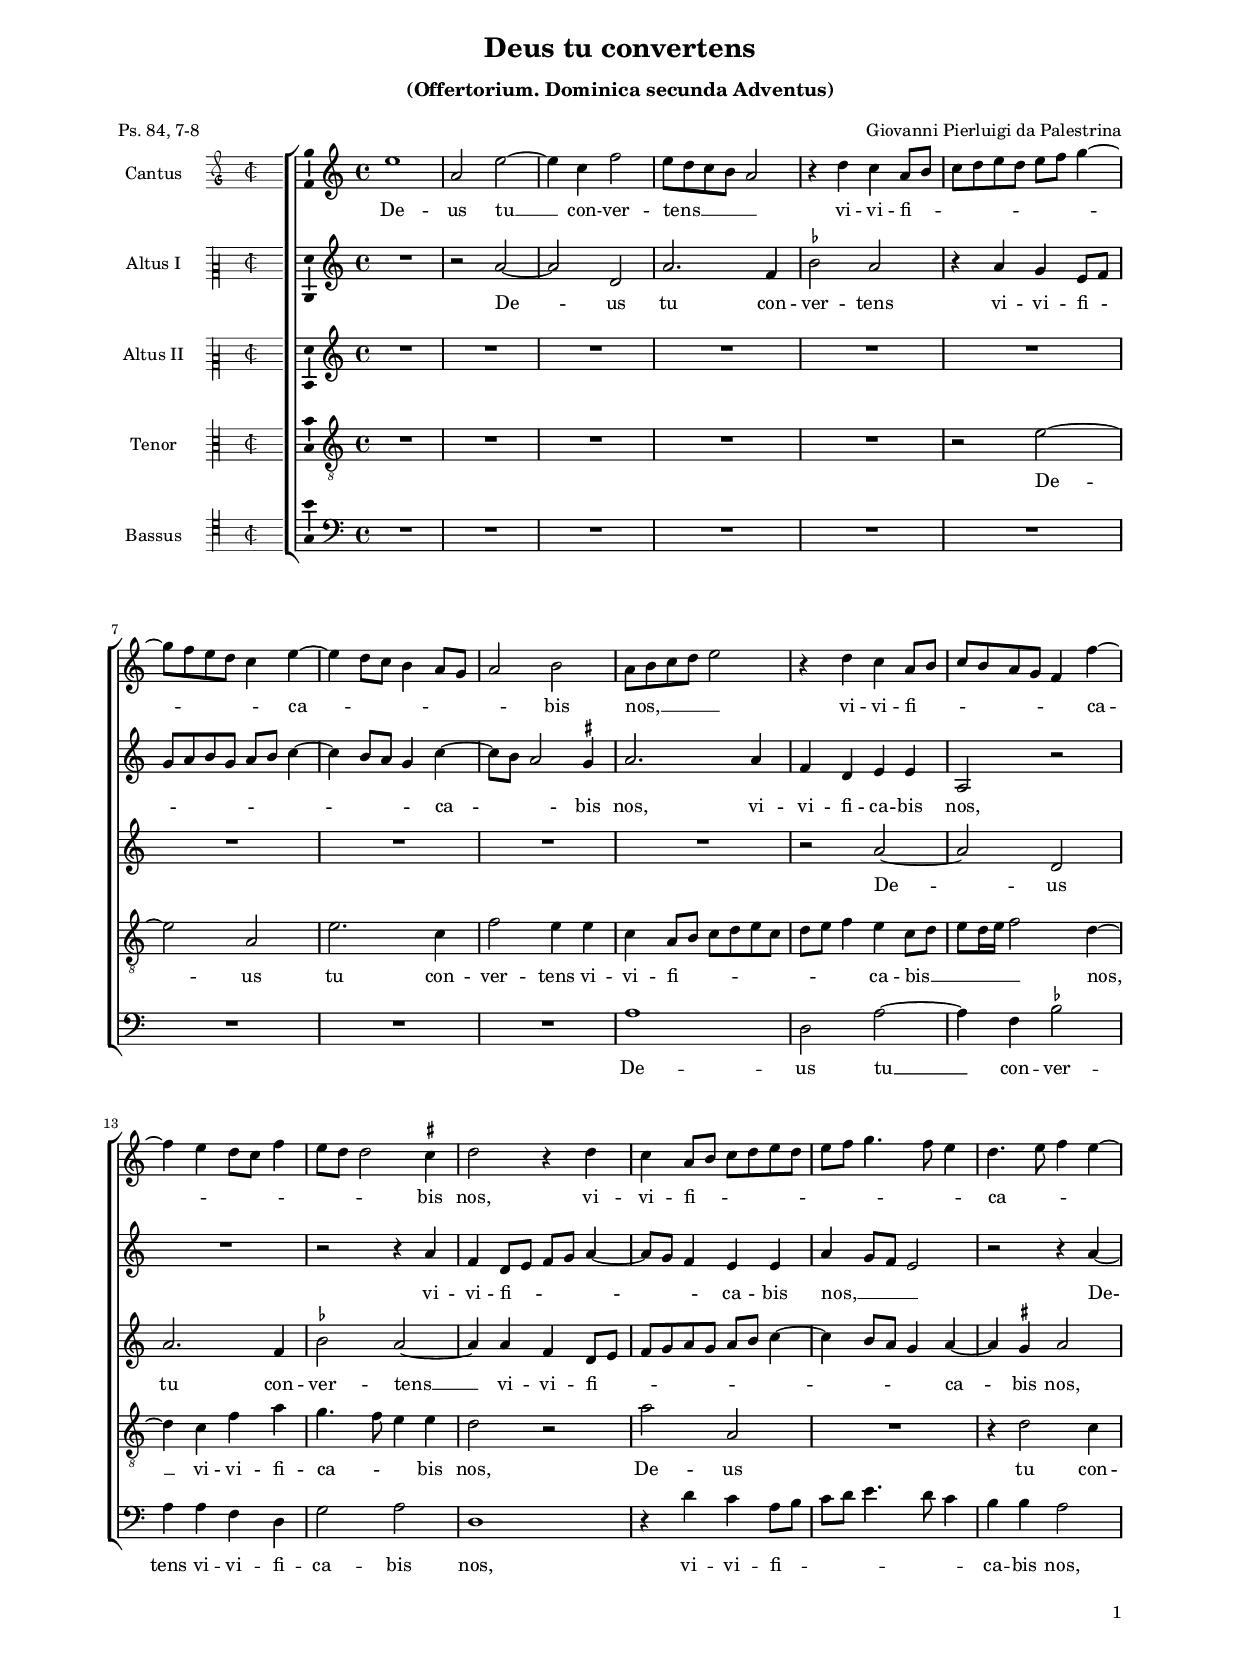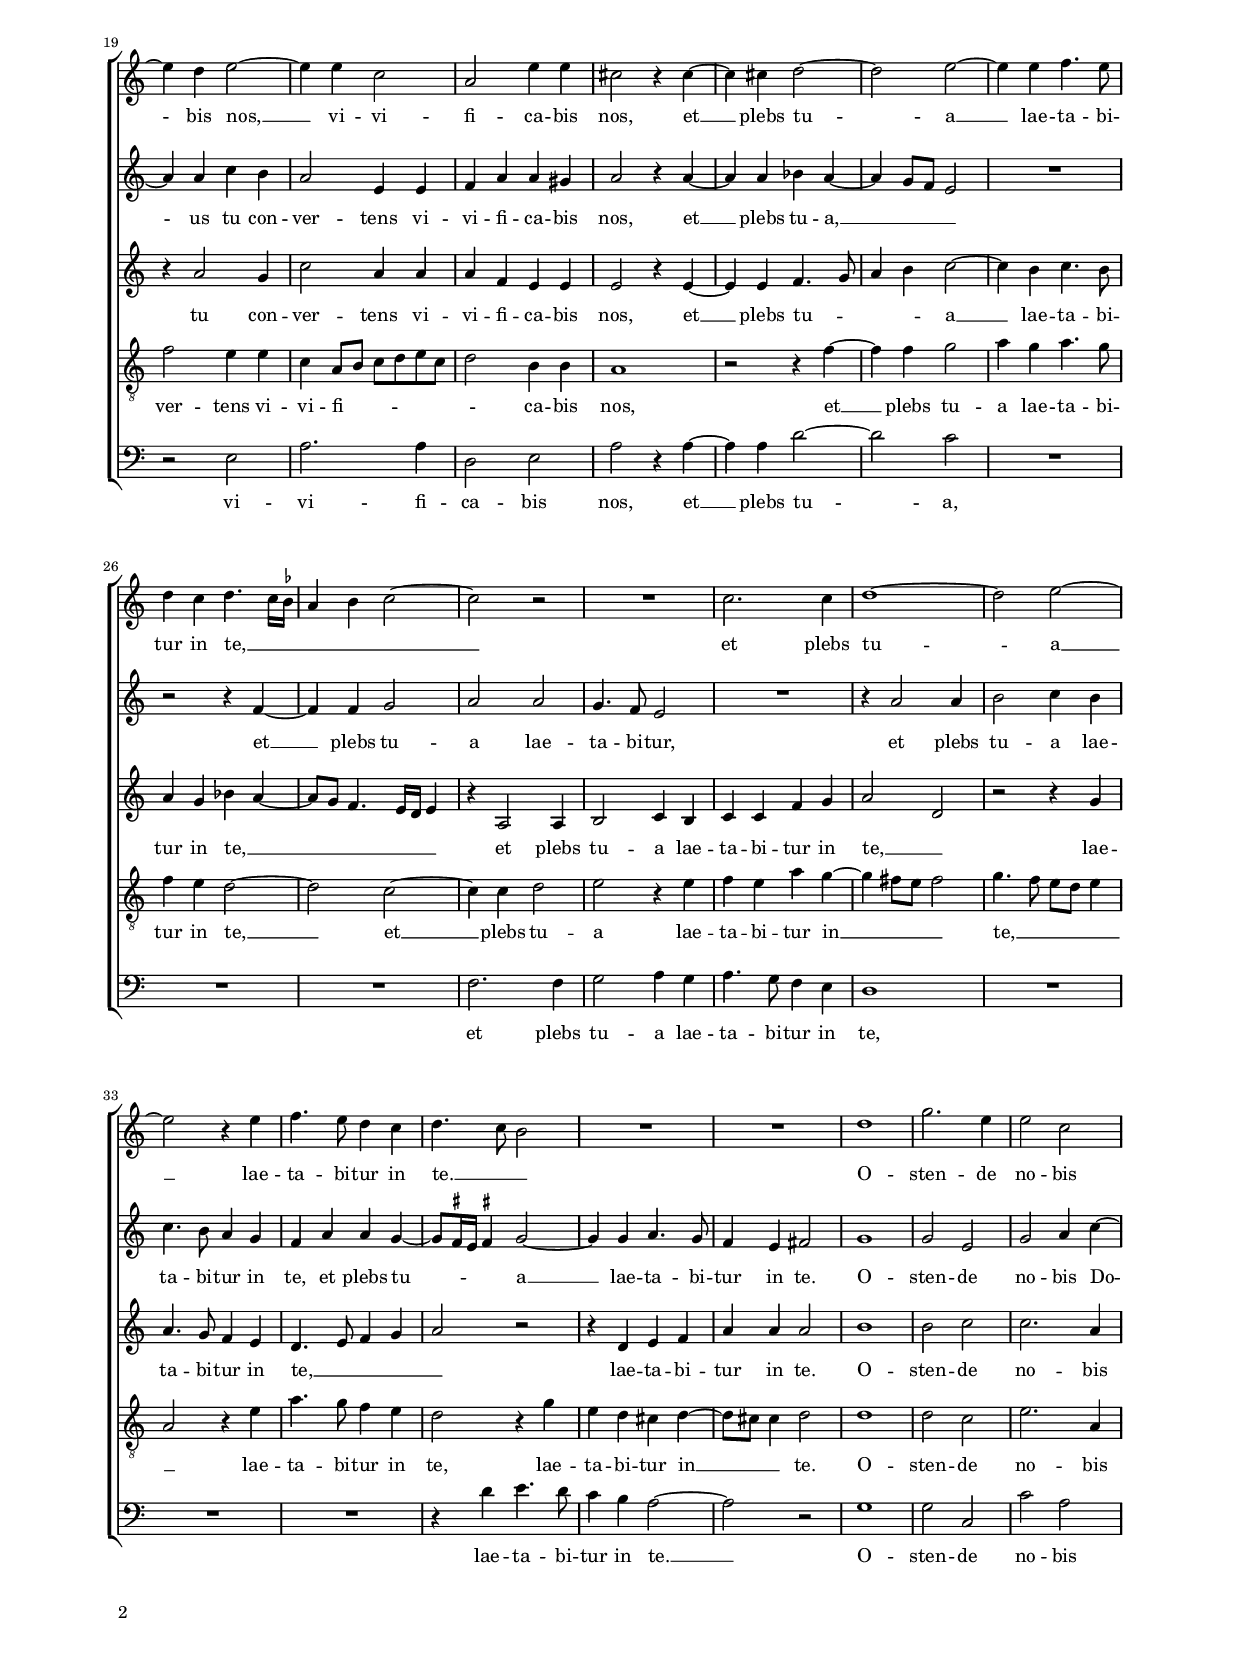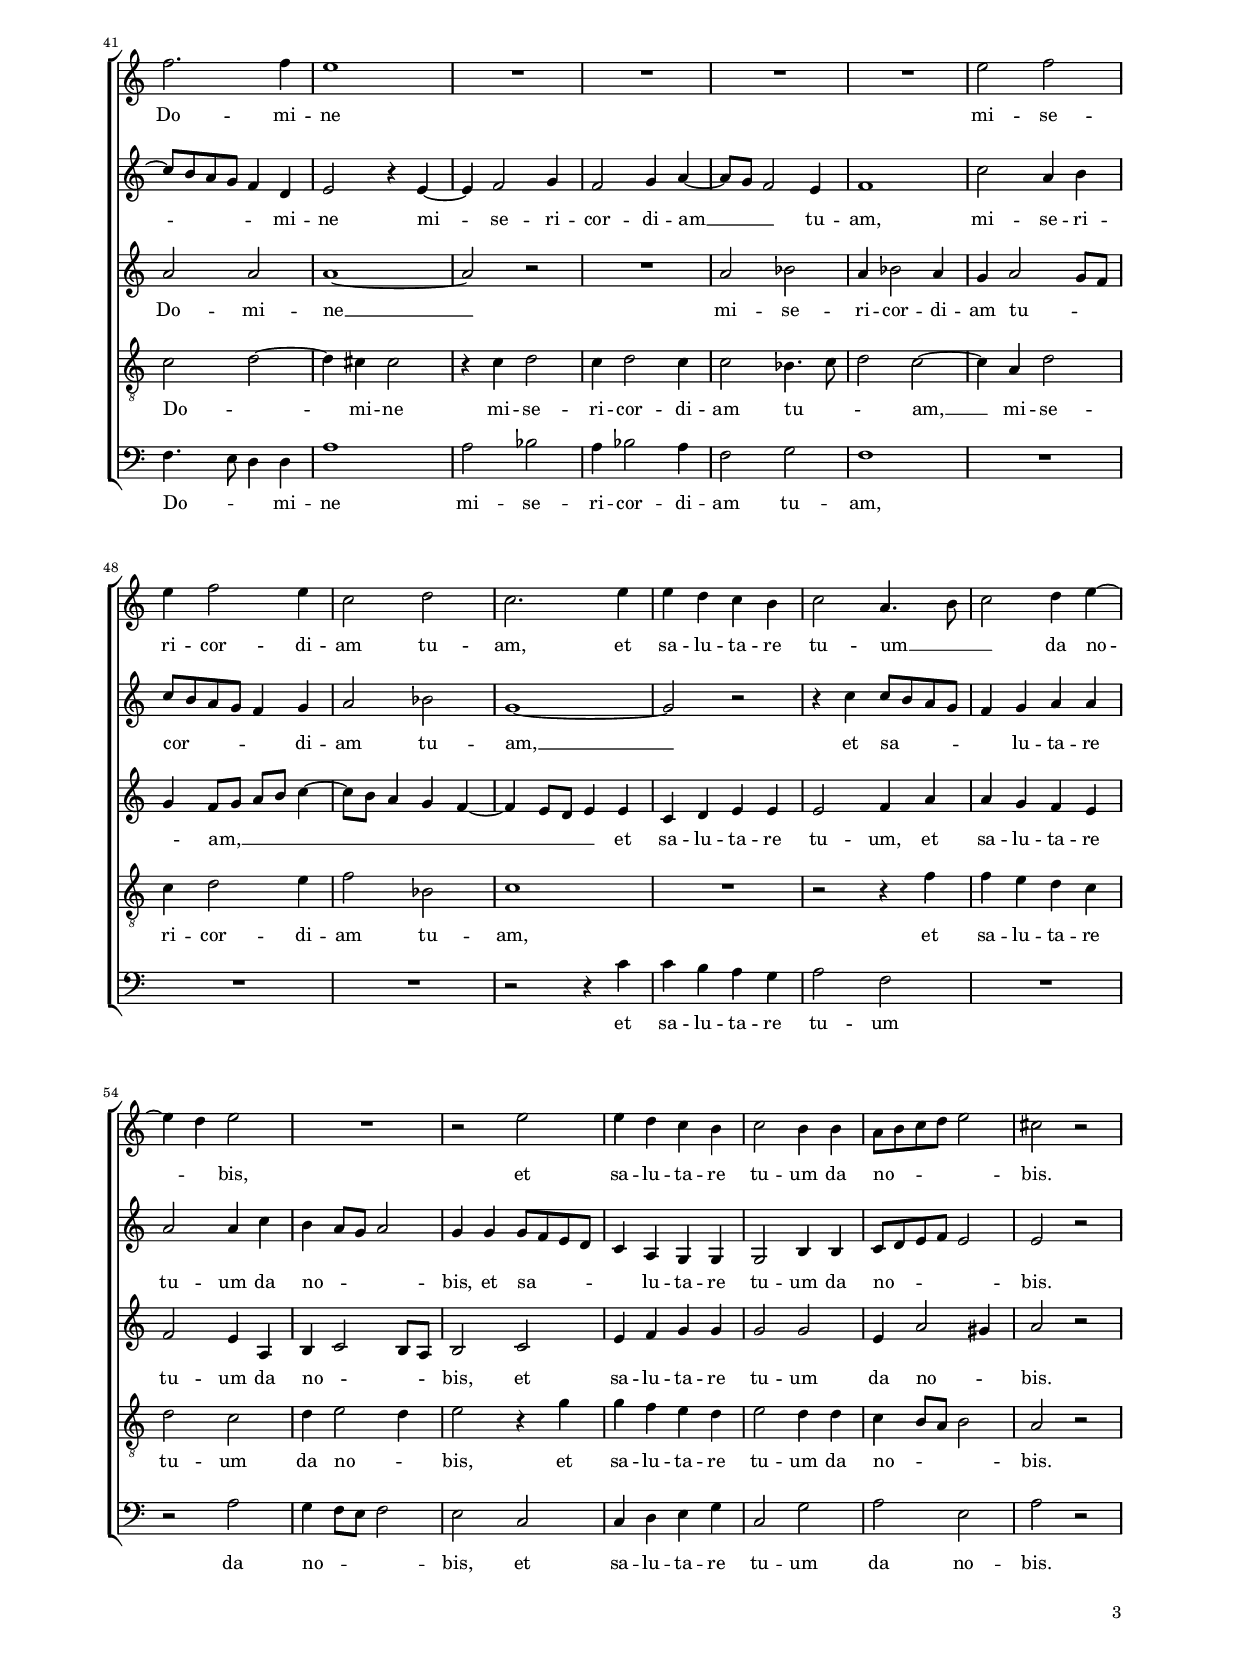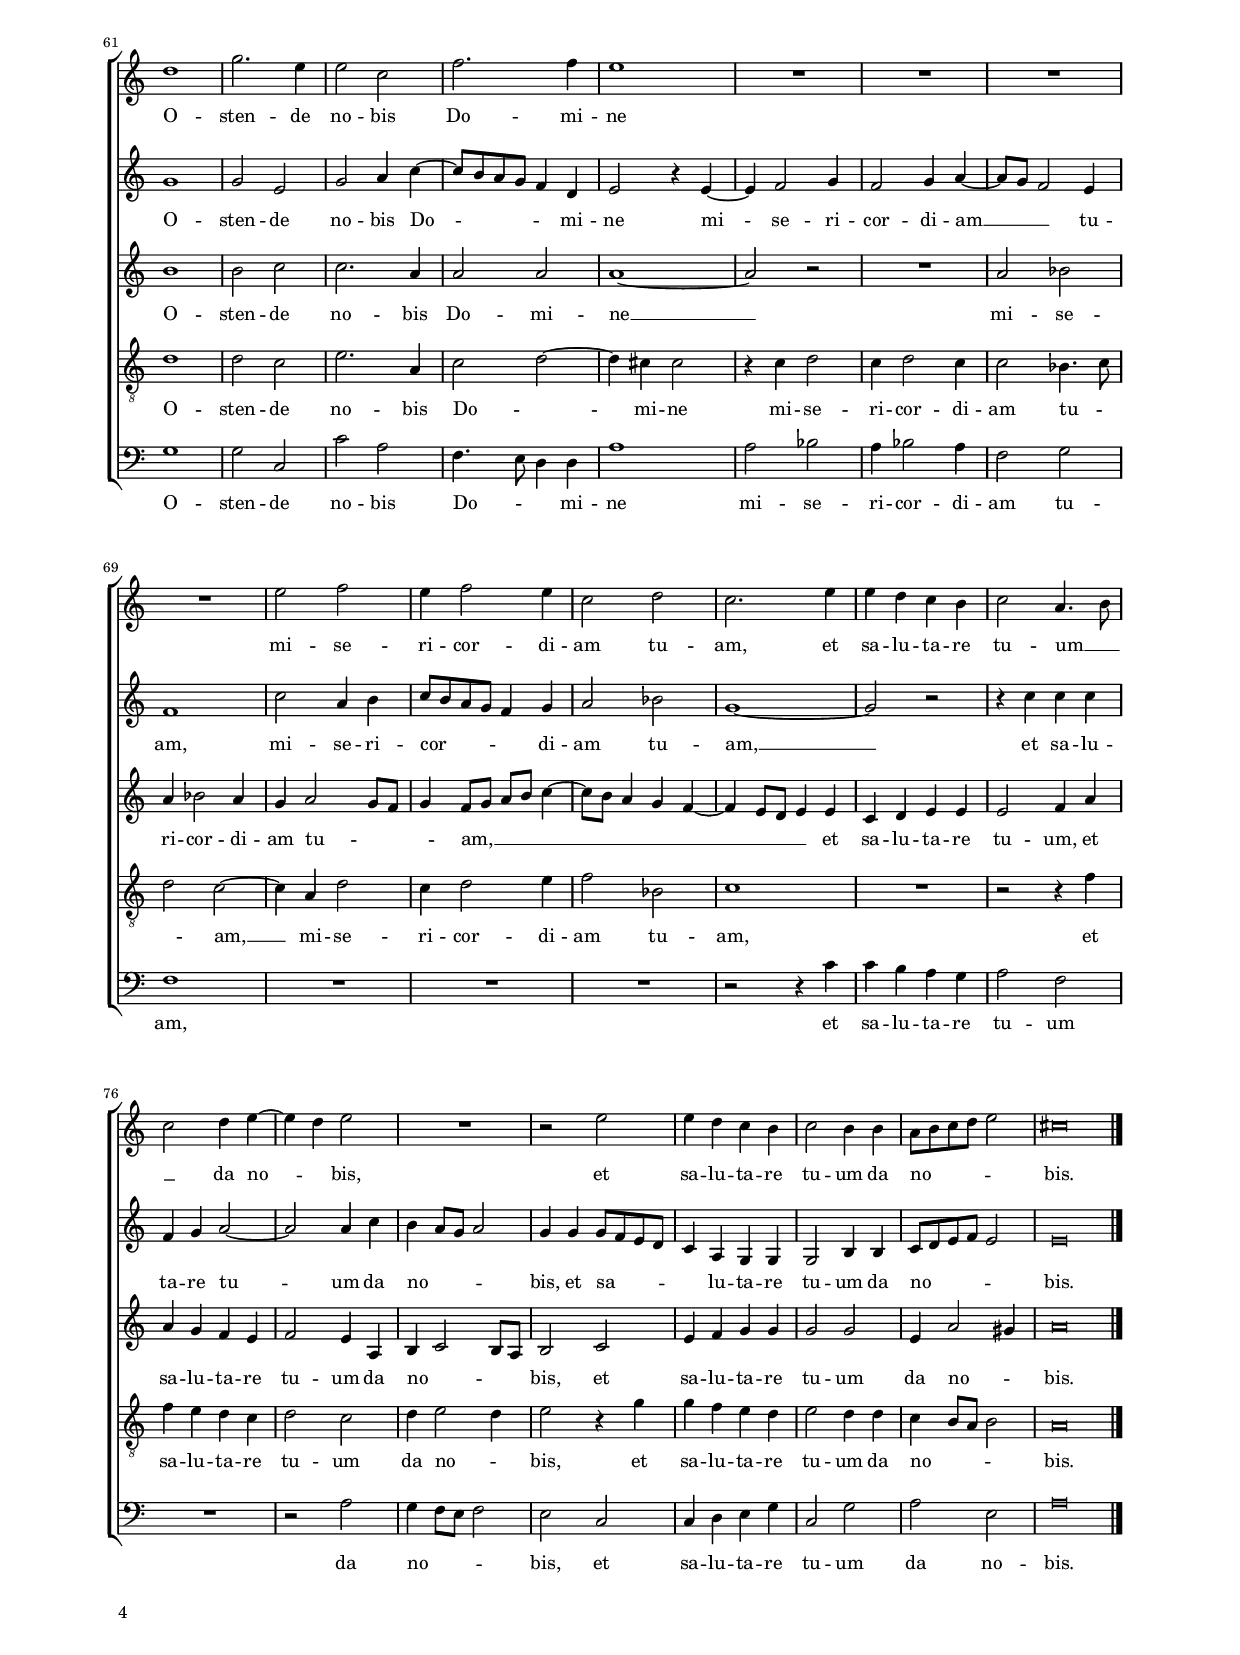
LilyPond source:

\header
{
  title="Deus tu convertens"
  subtitle=\markup { \column { \vspace #0.5 "(Offertorium. Dominica secunda Adventus)" \transparent "x" } }
  composer="Giovanni Pierluigi da Palestrina"
  poet="Ps. 84, 7-8"
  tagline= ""
}

\version "2.24.1"
\language deutsch
#(set-global-staff-size 15)
% #(set-default-paper-size "letter")
#(ly:set-option 'point-and-click #f)




	ficta = { \once \set suggestAccidentals = ##t }

	forget = #(define-music-function (music) (ly:music?) #{
		\accidentalStyle forget
		$music
		\accidentalStyle default
		#})

\paper
	{
	top-margin = 1.7 \cm
	bottom-margin = 1.1 \cm
	left-margin = 2 \cm
	right-margin = 2 \cm
	ragged-bottom = ##f
	ragged-last-bottom = ##f
	print-page-number = ##f
	system-system-spacing = #'((basic-distance . 17) (minimum-distance . 14) (padding . 7) (strechability . 150))
    oddFooterMarkup=\markup   \fill-line { "" \fromproperty #'page:page-number-string }
    evenFooterMarkup=\markup  \fill-line { \fromproperty #'page:page-number-string "" }
    last-bottom-spacing = #'((basic-distance . 12) (minimum-distance . 7) (padding . 4))
	systems-per-page = 3
%   page-count = 3
%	min-systems-per-page = 3
%	print-all-headers = ##t
%	print-first-page-number = ##t
%	first-page-number = 1
	}

	
global = {
    % \set Staff.autoBeaming = ##f
	\key c \major
	\time 4/4
    \set Score.tempoHideNote = ##t
    \tempo 4 = 100
    \skip 1*82
    \set Score.measureLength = #(ly:make-moment 2/1)
    \skip 1*2 \bar "|."
	}
    

incipitcantus = \relative c' {
    \time 2/2
    \clef "petrucci-g2"
    \key c \major
    }
    
incipitcantusVoice = <<
    \new MensuralVoice <<
        { s1 \noBreak }
        \incipitcantus
    >>
    >>
    
    
incipitaltus = \relative c' {
    \time 2/2
    \clef "petrucci-c2"
    \key c \major
    s4 \bar ""
    }
    
incipitaltusVoice = <<
    \new MensuralVoice <<
        { s1 \noBreak }
        \incipitaltus
    >>
    >>
    
        
incipitquintus = \relative c' {
    \time 2/2
    \clef "petrucci-c2"
    \key c \major
    }
    
incipitquintusVoice = <<
    \new MensuralVoice <<
        { s1 \noBreak }
        \incipitquintus
    >>
    >>
    
    
incipittenor = \relative c' {
    \time 2/2
    \clef "petrucci-c3"
    \key c \major
    }
    
incipittenorVoice = <<
    \new MensuralVoice <<
        { s1 \noBreak }
        \incipittenor
    >>
    >>
    
    
incipitbassus= \relative c {
    \time 2/2
    \clef "petrucci-c4"
    \key c \major
    }
    
incipitbassusVoice = <<
    \new MensuralVoice <<
        { s1 \noBreak }
        \incipitbassus
    >>
    >>


cantus =  \relative c''
	{
	e1
	a,2 e'~
	e4 c f2
	e8 d c h a2
%5
	r4 d c a8 h |
	c8 d e d e f g4~
	g8 f e d c4 e~
	e4 d8 c h4 a8 g
	a2 h
%10
	a8 h c d e2 |
	r4 d c a8 h
	c8 h a g f4 f'~
	f4 e d8 c f4
	e8 d d2 \ficta cis4
%15
	d2 r4 d |
	c4 a8 h c d e d
	e8 f g4. f8 e4
	d4. e8 f4 e~
	e4 d e2~
%20
	e4 e c2 |
	a2 e'4 e
	cis2 r4 cis~
	cis4 cis d2~
	d2 e~
%25
	e4 e f4. e8 |
	d4 c d4. c16 \ficta b
	a4 \ficta h c2~
	c2 r
	R1
%30
	c2. c4 |
	d1~
	d2 e~
	e2 r4 e
	f4. e8 d4 c
%35
	d4. c8 h2 |
	R1
	R1
	d1
	g2. e4
%40
	e2 c |
	f2. f4
	e1
	R1
	R1
%45
	R1 |
	R1
	e2 f
	e4 f2 e4
	c2 d
%50
	c2. e4 |
	e4 d c h
	c2 a4. h8
	c2 d4 e~
	e4 d e2
%55
	R1 |
	r2 e
	e4 d c h
	c2 h4 h
	a8 h c d e2
%60
	cis2 r |
	d1
	g2. e4
	e2 c
	f2. f4
%65
	e1 |
	R1
	R1
	R1
	R1
%70
	e2 f |
	e4 f2 e4
	c2 d
	c2. e4
	e4 d c h
%75
	c2 a4. h8 |
	c2 d4 e~
	e4 d e2
	R1
	r2 e
%80
	e4 d c h |
	c2 h4 h
	a8 h c d e2
	cis\breve |
	}


altus =  \relative c'
	{
	R1
	r2 a'~
	a2 d,
	a'2. f4
%5
	\ficta b2 a |
	r4 a g e8 f
	g8 a h g a h c4~
	c4 h8 a g4 c~
	c8 h a2 \ficta gis4
%10
	a2. a4 |
	f4 d e e
	a,2 r
	R1
	r2 r4 a'
%15
	f4 d8 e f g a4~ |
	a8 g f4 e4 e
	a4 g8 f e2
	r2 r4 a~
	a4 a c h
%20
	a2 e4 e |
	f4 a a gis
	a2 r4 a~
	a4 a b a~
	a4 g8 f e2
%25
	R1 |
	r2 r4 f~
	f4 f g2
	a2 a
	g4. f8 e2
%30
	R1 |
	r4 a2 a4
	h2 c4 h
	c4. h8 a4 g
	f4 a a g~
%35
	g8 \ficta fis16 e \ficta fis!4 g2~ |
	g4 g a4. g8
	f4 e fis2
	g1
	g2 e
%40
	g2 a4 c~ |
	c8 h a g f4 d
	e2 r4 e~
	e4 f2 g4
	f2 g4 a~
%45
	a8 g f2 e4 |
	f1
	c'2 a4 h
	c8 h a g f4 g
	a2 b
%50
	g1~ |
	g2 r
	r4 c c8 h a g
	f4 g a a
	a2 a4 c
%55
	h4 a8 g a2 |
	g4 g g8 f e d
	c4 a g g
	g2 h4 h
	c8 d e f e2
%60
	e2 r |
	g1
	g2 e
	g2 a4 c~
	c8 h a g f4 d
%65
	e2 r4 e~ |
	e4 f2 g4
	f2 g4 a~
	a8 g f2 e4
	f1
%70
	c'2 a4 h |
	c8 h a g f4 g
	a2 b
	g1~
	g2 r
%75
	r4 c c c |
	f,4 g a2~
	a2 a4 c
	h4 a8 g a2
	g4 g g8 f e d
%80
	c4 a g g |
	g2 h4 h
	c8 d e f e2
	e\breve |
	}


quintus =  \relative c'
	{
	R1
	R1
	R1
	R1
%5
	R1 |
	R1
	R1
	R1
	R1
%10
	R1 |
	r2 a'~
	a2 d,
	a'2. f4
	\ficta b2 a~
%15
	a4 a f d8 e |
	f8 g a g a h c4~
	c4 h8 a g4 a~
	a4 \ficta gis a2
	r4 a2 g4
%20
	c2 a4 a |
	a4 f e e
	e2 r4 e~
	e4 e f4. g8
	a4 h c2~
%25
	c4 h c4. h8 |
	a4 g b a~
	a8 g f4. e16 d e4
	r4 a,2 a4
	h2 c4 h
%30
	c4 c f g |
	a2 d,
	r2 r4 g
	a4. g8 f4 e
	d4. e8 f4 g
%35
	a2 r |
	r4 d, e f
	a4 a a2
	h1
	h2 c
%40
	c2. a4 |
	a2 a
	a1~
	a2 r
	R1
%45
	a2 b |
	a4 b2 a4
	g4 a2 g8 f
	g4 f8 g a h c4~
	c8 h a4 g f~
%50
	f4 e8 d e4 e |
	c4 d e e
	e2 f4 a
	a4 g f e
	f2 e4 a,
%55
	h4 c2 h8 a |
	h2 c
	e4 f g g
	g2 g
	e4 a2 gis4
%60
	a2 r |
	h1
	h2 c
	c2. a4
	a2 a
%65
	a1~ |
	a2 r
	R1
	a2 b
	a4 b2 a4
%70
	g4 a2 g8 f |
	g4 f8 g a h c4~
	c8 h a4 g f~
	f4 e8 d e4 e
	c4 d e e
%75
	e2 f4 a |
	a4 g f e
	f2 e4 a,
	h4 c2 h8 a
	h2 c
%80
	e4 f g g |
	g2 g
	e4 a2 gis4
	a\breve |
	}


tenor  =  \relative c'
	{
	R1
	R1
	R1
	R1
%5
	R1 |
	r2 e~
	e2 a,
	e'2. c4
	f2 e4 e
%10
	c4 a8 h c d e c |
	d8 e f4 e c8 d
	e8 d16 e f2 d4~
	d4 c f a
	g4. f8 e4 e
%15
	d2 r |
	a'2 a,
	R1
	r4 d2 c4
	f2 e4 e
%20
	c4 a8 h c d e c |
	d2 h4 h
	a1
	r2 r4 f'~
	f4 f g2
%25
	a4 g a4. g8 |
	f4 e d2~
	d2 c~
	c4 c d2
	e2 r4 e
%30
	f4 e a g~ |
	g4 fis8 e fis2
	g4. f8 e d e4
	a,2 r4 e'
	a4. g8 f4 e
%35
	d2 r4 g |
	e4 d cis d~
	d8 cis cis4 d2
	d1
	d2 c
%40
	e2. a,4 |
	c2 d~
	d4 cis cis2
	r4 c d2
	c4 d2 c4
%45
	c2 b4. c8 |
	d2 c~
	c4 a d2
	c4 d2 e4
	f2 b,
%50
	c1 |
	R1
	r2 r4 f
	f4 e d c
	d2 c
%55
	d4 e2 d4 |
	e2 r4 g
	g4 f e d
	e2 d4 d
	c4 h8 a h2
%60
	a2 r |
	d1 
	d2 c
	e2. a,4
	c2 d~
%65
	d4 cis cis2
	r4 c d2 |
	c4 d2 c4
	c2 b4. c8
	d2 c~
%70
	c4 a d2
	c4 d2 e4 |
	f2 b,
	c1
	R1
%75
	r2 r4 f
	f4 e d c |
	d2 c
	d4 e2 d4
	e2 r4 g
%80
	g4 f e d
	e2 d4 d |
	c4 h8 a h2
	a\breve |
	}


bassus  =  \relative c
	{
	R1
	R1
	R1
	R1
%5
	R1 |
	R1
	R1
	R1
	R1
%10
	a'1 |
	d,2 a'~
	a4 f \ficta b2
	a4 a f d
	g2 a
%15
	d,1 |
	r4 d' c a8 h
	c8 d e4. d8 c4
	h4 h a2
	r2 e
%20
	a2. a4 |
	d,2 e
	a2 r4 a~
	a4 a d2~
	d2 c
%25
	R1 |
	R1
	R1
	f,2. f4
	g2 a4 g
%30
	a4. g8 f4 e |
	d1
	R1
	R1
	R1
%35
	r4 d' e4. d8 |
	c4 h a2~
	a2 r
	g1
	g2 c,
%40
	c'2 a |
	f4. e8 d4 d
	a'1
	a2 b
	a4 b2 a4
%45
	f2 g |
	f1
	R1
	R1
	R1
%50
	r2 r4 c' |
	c4 h a g
	a2 f
	R1
	r2 a
%55
	g4 f8 e f2 |
	e2 c
	c4 d e g
	c,2 g'
	a2 e
%60
	a2 r |
	g1
	g2 c,
	c'2 a
	f4. e8 d4 d
%65
	a'1 |
	a2 b
	a4 b2 a4
	f2 g
	f1
%70
	R1 |
	R1
	R1
	r2 r4 c'
	c4 h a g
%75
	a2 f |
	R1
	r2 a
	g4 f8 e f2
	e2 c
%80
	c4 d e g |
	c,2 g'
	a2 e
	a\breve |
	}


lyricscantus = \lyricmode {
	De -- us tu __ con -- ver -- tens __ _ _ _ _ 
    vi -- vi -- fi -- _ _ _ _ _ _ _ _ _ _ _ _ ca -- _ _ _ _ _ _ bis nos, __ _ _ _ _
    vi -- vi -- fi -- _ _ _ _ _ _ ca -- _ _ _ _ _ _ _ bis nos,
    vi -- vi -- fi -- _ _ _ _ _ _ _ _ _ _ ca -- _ _ _ bis nos, __
    vi -- vi -- fi -- ca -- bis nos,
    et __ plebs tu -- a __ lae -- ta -- bi -- tur in te, __ _ _ _ _ _
    et plebs tu -- a __ lae -- ta -- bi -- tur in te. __ _ _
    O -- sten -- de no -- bis Do -- mi -- ne
    mi -- se -- ri -- cor -- di -- am tu -- am,
    et sa -- lu -- ta -- re tu -- um __ _ _ da no -- _ bis,
    et sa -- lu -- ta -- re tu -- um da no -- _ _ _ _ bis.
    O -- sten -- de no -- bis Do -- mi -- ne
    mi -- se -- ri -- cor -- di -- am tu -- am,
    et sa -- lu -- ta -- re tu -- um __ _ _ da no -- _ bis,
    et sa -- lu -- ta -- re tu -- um da no -- _ _ _ _ bis.
	}


lyricsaltus = \lyricmode {
	De -- us tu con -- ver -- tens vi -- vi -- fi -- _ _ _ _ _ _ _ _ _ _ _ ca -- _ _ bis nos,
    vi -- vi -- fi -- ca -- bis nos,
    vi -- vi -- fi -- _ _ _ _ _ _ ca -- bis nos, __ _ _ _
    De -- us tu con -- ver -- tens vi -- vi -- fi -- ca -- bis nos,
    et __ plebs tu -- a, __ _ _ _
    et __ plebs tu -- a lae -- ta -- bi -- tur,
    et plebs tu -- a lae -- ta -- bi -- tur in te,
    et plebs tu -- _ _ _ a __ lae -- ta -- bi -- tur in te.
    O -- sten -- de no -- bis Do -- _ _ _ _ mi -- ne
    mi -- se -- ri -- cor -- di -- am __ _ _ tu -- am,
    mi -- se -- ri -- cor -- _ _ _ _ di -- am tu -- am, __
    et sa -- _ _ _ _ lu -- ta -- re tu -- um da no -- _ _ _ bis,
    et sa -- _ _ _ _ lu -- ta -- re tu -- um da no -- _ _ _ _ bis.
    O -- sten -- de no -- bis Do -- _ _ _ _ mi -- ne
    mi -- se -- ri -- cor -- di -- am __ _ _ tu -- am,
    mi -- se -- ri -- cor -- _ _ _ _ di -- am tu -- am, __
    et sa -- lu -- ta -- re tu -- um da no -- _ _ _ bis,
    et sa -- _ _ _ _ lu -- ta -- re tu -- um da no -- _ _ _ _ bis.
	}


lyricsquintus = \lyricmode {
	De -- us tu con -- ver -- tens __ vi -- vi -- fi -- _ _ _ _ _ _ _ _ _ _ _ ca -- bis nos,
    tu con -- ver -- tens vi -- vi -- fi -- ca -- bis nos,
    et __ plebs tu -- _ _ _ a __ lae -- ta -- bi -- tur in te, __ _ _ _ _ _ _
    et plebs tu -- a lae -- ta -- bi -- tur in te, __ _
    lae -- ta -- bi -- tur in te, __ _ _ _ _
    lae -- ta -- bi -- tur in te.
    O -- sten -- de no -- bis Do -- mi -- ne __
    mi -- se -- ri -- cor -- di -- am tu -- _ _ _ am, __ _ _ _ _ _ _ _ _ _ _ _
    et sa -- lu -- ta -- re tu -- um,
    et sa -- lu -- ta -- re tu -- um da no -- _ _ _ bis,
    et sa -- lu -- ta -- re tu -- um da no -- _ bis.
    O -- sten -- de no -- bis Do -- mi -- ne __
    mi -- se -- ri -- cor -- di -- am tu -- _ _ _ am, __ _ _ _ _ _ _ _ _ _ _ _
    et sa -- lu -- ta -- re tu -- um,
    et sa -- lu -- ta -- re tu -- um da no -- _ _ _ bis,
    et sa -- lu -- ta -- re tu -- um da no -- _ bis.
	}


lyricstenor = \lyricmode {
	De -- us tu con -- ver -- tens vi -- vi -- fi -- _ _ _ _ _ _ _ _ ca -- bis __ _ _ _ _ _ nos, __
    vi -- vi -- fi -- ca -- _ _ bis nos,
    De -- us tu con -- ver -- tens vi -- vi -- fi -- _ _ _ _ _ _ ca -- bis nos,
    et __ plebs tu -- a lae -- ta -- bi -- tur in te, __
    et __ plebs tu -- a lae -- ta -- bi -- tur in __ _ _ _ te, __ _ _ _ _ _
    lae -- ta -- bi -- tur in te,
    lae -- ta -- bi -- tur in __ _ _ te.
    O -- sten -- de no -- bis Do -- _ mi -- ne
    mi -- se -- ri -- cor -- di -- am tu -- _ _ am, __
    mi -- se -- ri -- cor -- di -- am tu -- am,
    et sa -- lu -- ta -- re tu -- um da no -- _ bis,
    et sa -- lu -- ta -- re tu -- um da no -- _ _ _ bis.
    O -- sten -- de no -- bis Do -- _ mi -- ne
    mi -- se -- ri -- cor -- di -- am tu -- _ _ am, __
    mi -- se -- ri -- cor -- di -- am tu -- am,
    et sa -- lu -- ta -- re tu -- um da no -- _ bis,
    et sa -- lu -- ta -- re tu -- um da no -- _ _ _ bis.
	}


lyricsbassus = \lyricmode {
	De -- us tu __ con -- ver -- tens vi -- vi -- fi -- ca -- bis nos,
    vi -- vi -- fi -- _ _ _ _ _ _ ca -- bis nos,
    vi -- vi -- fi -- ca -- bis nos,
    et __ plebs tu -- a,
    et plebs tu -- a lae -- ta -- bi -- tur in te,
    lae -- ta -- bi -- tur in te. __
    O -- sten -- de no -- bis Do -- _ _ mi -- ne
    mi -- se -- ri -- cor -- di -- am tu -- am,
    et sa -- lu -- ta -- re tu -- um da no -- _ _ _ bis,
    et sa -- lu -- ta -- re tu -- um da no -- bis.
    O -- sten -- de no -- bis Do -- _ _ mi -- ne
    mi -- se -- ri -- cor -- di -- am tu -- am,
    et sa -- lu -- ta -- re tu -- um da no -- _ _ _ bis,
    et sa -- lu -- ta -- re tu -- um da no -- bis.
	}


\score
{  
    \transpose c c {
	\new ChoirStaff \with { \override StaffGrouper.staff-staff-spacing.basic-distance = #12 }
	<<

	\new Staff << \global
	\new Voice="v1" {
		\set Staff.instrumentName="Cantus"
        \incipit \incipitcantusVoice
%		\set Staff.instrumentName= "S"
		\set Staff.midiInstrument = "reed organ"
		\clef violin
		\cantus }
	\new Lyrics \lyricsto "v1" {\lyricscantus }
	>>


	\new Staff << \global
	\new Voice="v2" {
		\set Staff.instrumentName="Altus I"
        \incipit \incipitaltusVoice
%		\set Staff.instrumentName= "A"
		\set Staff.midiInstrument = "reed organ"
		\clef violin % "G_8"
		\altus}
	\new Lyrics \lyricsto "v2" {\lyricsaltus }
	>>    
    

	\new Staff << \global
	\new Voice="v5" {
		\set Staff.instrumentName="Altus II"
        \incipit \incipitquintusVoice
%		\set Staff.instrumentName= "Q"
		\set Staff.midiInstrument = "reed organ"
        \clef violin % "G_8"
		\quintus}
	\new Lyrics \lyricsto "v5" {\lyricsquintus }
	>>


	\new Staff << \global
	\new Voice="v3" {
		\set Staff.instrumentName="Tenor"
        \incipit \incipittenorVoice
%		\set Staff.instrumentName= "T"
		\set Staff.midiInstrument = "reed organ"
		\clef "G_8"
		\tenor }
	\new Lyrics \lyricsto "v3" {\lyricstenor }
	>>


	\new Staff << \global
	\new Voice="v4" {
		\set Staff.instrumentName="Bassus"
        \incipit \incipitbassusVoice
%		\set Staff.instrumentName= "B"
		\set Staff.midiInstrument = "reed organ"
		\clef bass 
		\bassus }
	\new Lyrics \lyricsto "v4" {\lyricsbassus}
	>>

	>>
	} % transpose

	\layout
	{
	indent = 3\cm
    incipit-width = 1.3 \cm
	\context { \Lyrics \override VerticalAxisGroup.nonstaff-relatedstaff-spacing.padding = #1.4 }
%	\context { \Lyrics \override LyricText.font-size = #1 }
	\context { \Staff \override TimeSignature.break-visibility = #end-of-line-invisible }
	\context { \Staff \consists "Ambitus_engraver" }
%	\context { \Voice \override Slur.transparent = ##t }
	\context { \Score \override BarNumber.padding = #2 }
	\context { \Voice \override NoteHead.style = #'baroque }
	}

\midi
	{
    	
	}

}


% EOF
